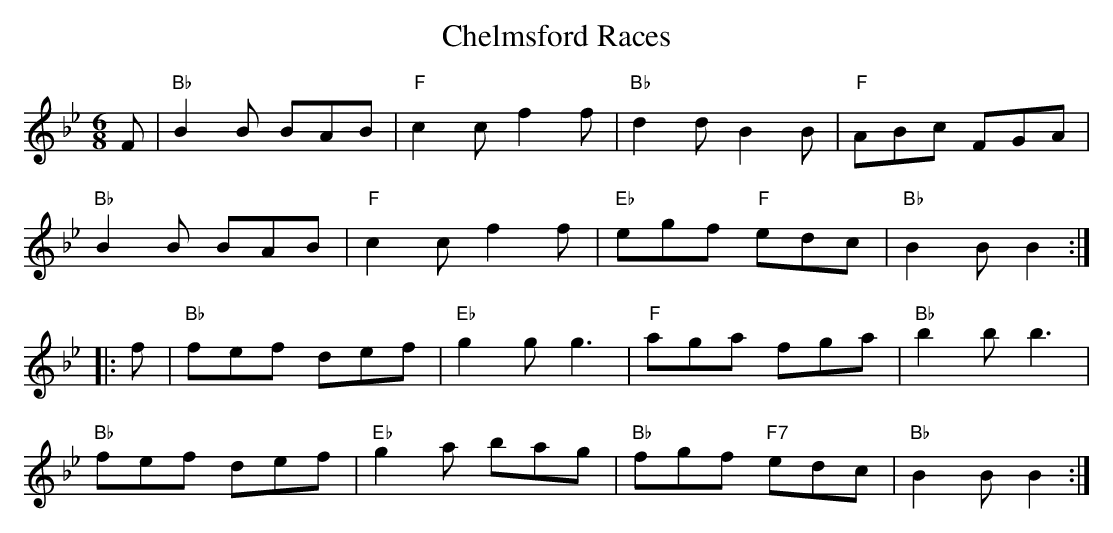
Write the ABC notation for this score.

X:1
T:Chelmsford Races
M:6/8
K:Bb
F|"Bb"B2B BAB|"F"c2c f2f|"Bb"d2d B2B|"F"ABc FGA|
"Bb"B2B BAB|"F"c2c f2f|"Eb"egf "F"edc|"Bb"B2B B2:|
|:f|"Bb"fef def|"Eb"g2g g3|"F"aga fga|"Bb"b2b b3|
"Bb"fef def|"Eb"g2a bag|"Bb"fgf "F7"edc|"Bb"B2B B2:|
